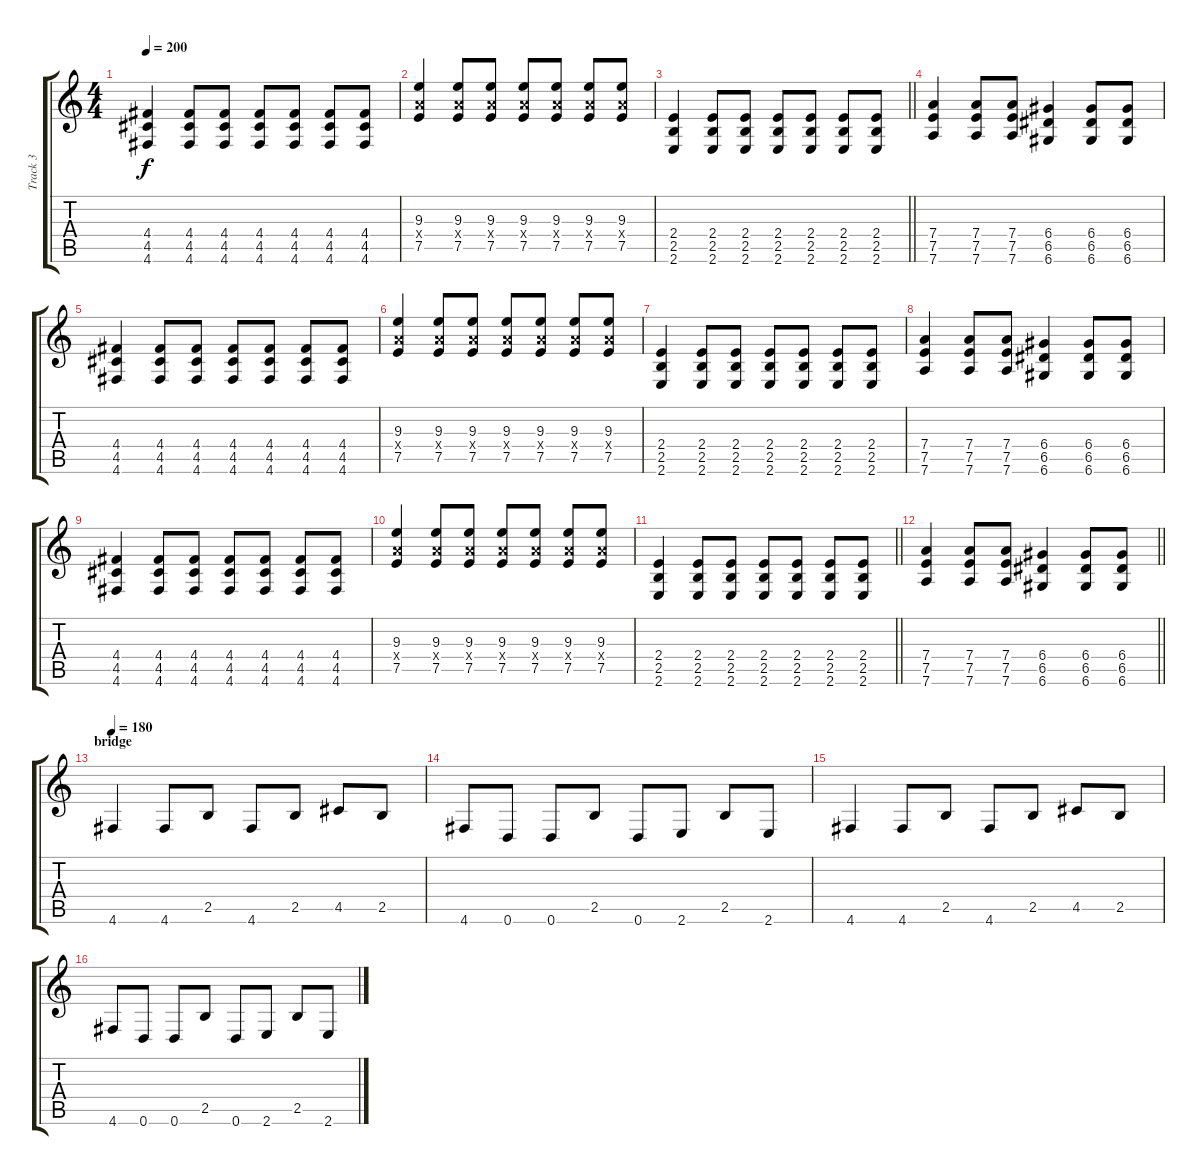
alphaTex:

\track ("Track 3" "Track 3") {instrument distortionguitar}
\staff {score tabs}
\tuning (E4 B3 G3 D3 A2 D2) {hide}
\ts (4 4)
\tempo 200
\clef g2
\ks c
(4.4 4.5 4.6).4{dy f} (4.4 4.5 4.6).8 (4.4 4.5 4.6).8 (4.4 4.5 4.6).8 (4.4 4.5 4.6).8 (4.4 4.5 4.6).8 (4.4 4.5 4.6).8 |
(9.3 7.4{x} 7.5).4 (9.3 7.4{x} 7.5).8 (9.3 7.4{x} 7.5).8 (9.3 7.4{x} 7.5).8 (9.3 7.4{x} 7.5).8 (9.3 7.4{x} 7.5).8 (9.3 7.4{x} 7.5).8 |
\barLineRight lightlight
(2.4 2.5 2.6).4 (2.4 2.5 2.6).8 (2.4 2.5 2.6).8 (2.4 2.5 2.6).8 (2.4 2.5 2.6).8 (2.4 2.5 2.6).8 (2.4 2.5 2.6).8 |
(7.4 7.5 7.6).4 (7.4 7.5 7.6).8 (7.4 7.5 7.6).8 (6.4 6.5 6.6).4 (6.4 6.5 6.6).8 (6.4 6.5 6.6).8 |
(4.4 4.5 4.6).4 (4.4 4.5 4.6).8 (4.4 4.5 4.6).8 (4.4 4.5 4.6).8 (4.4 4.5 4.6).8 (4.4 4.5 4.6).8 (4.4 4.5 4.6).8 |
(9.3 7.4{x} 7.5).4 (9.3 7.4{x} 7.5).8 (9.3 7.4{x} 7.5).8 (9.3 7.4{x} 7.5).8 (9.3 7.4{x} 7.5).8 (9.3 7.4{x} 7.5).8 (9.3 7.4{x} 7.5).8 |
(2.4 2.5 2.6).4 (2.4 2.5 2.6).8 (2.4 2.5 2.6).8 (2.4 2.5 2.6).8 (2.4 2.5 2.6).8 (2.4 2.5 2.6).8 (2.4 2.5 2.6).8 |
(7.4 7.5 7.6).4 (7.4 7.5 7.6).8 (7.4 7.5 7.6).8 (6.4 6.5 6.6).4 (6.4 6.5 6.6).8 (6.4 6.5 6.6).8 |
(4.4 4.5 4.6).4 (4.4 4.5 4.6).8 (4.4 4.5 4.6).8 (4.4 4.5 4.6).8 (4.4 4.5 4.6).8 (4.4 4.5 4.6).8 (4.4 4.5 4.6).8 |
(9.3 7.4{x} 7.5).4 (9.3 7.4{x} 7.5).8 (9.3 7.4{x} 7.5).8 (9.3 7.4{x} 7.5).8 (9.3 7.4{x} 7.5).8 (9.3 7.4{x} 7.5).8 (9.3 7.4{x} 7.5).8 |
\barLineRight lightlight
(2.4 2.5 2.6).4 (2.4 2.5 2.6).8 (2.4 2.5 2.6).8 (2.4 2.5 2.6).8 (2.4 2.5 2.6).8 (2.4 2.5 2.6).8 (2.4 2.5 2.6).8 |
\barLineRight lightlight
(7.4 7.5 7.6).4 (7.4 7.5 7.6).8 (7.4 7.5 7.6).8 (6.4 6.5 6.6).4 (6.4 6.5 6.6).8 (6.4 6.5 6.6).8 |
\section ("" "bridge")
\tempo 180
4.6.4 4.6.8 2.5.8 4.6.8 2.5.8 4.5.8 2.5.8 |
4.6.8 0.6.8 0.6.8 2.5.8 0.6.8 2.6.8 2.5.8 2.6.8 |
4.6.4 4.6.8 2.5.8 4.6.8 2.5.8 4.5.8 2.5.8 |
4.6.8 0.6.8 0.6.8 2.5.8 0.6.8 2.6.8 2.5.8 2.6.8
